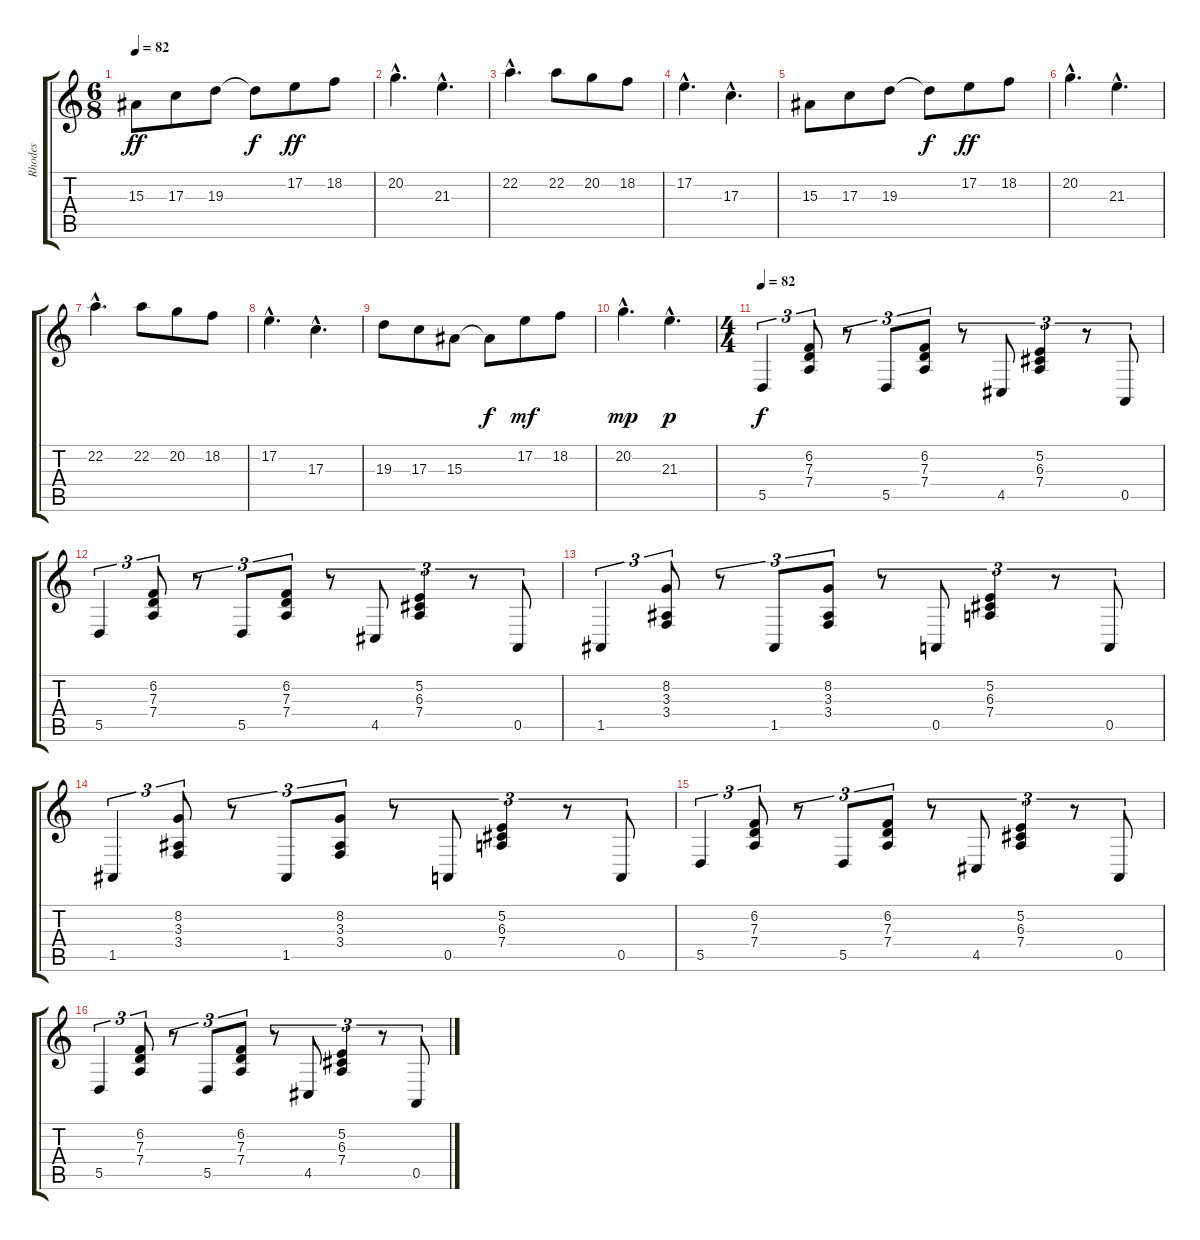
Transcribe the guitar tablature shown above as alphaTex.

\track ("Rhodes" "Rhodes") {instrument electricpiano1}
\staff {score tabs}
\tuning (E4 B3 G3 D3 A2 E2) {hide}
\ts (6 8)
\tempo 82
\clef g2
\ks c
15.3.8{dy ff} 17.3.8 19.3.8 19.3{t}.8{dy f} 17.2.8{dy ff} 18.2.8 |
20.2{hac}.4{d} 21.3{hac}.4{d} |
22.2{hac}.4{d} 22.2.8 20.2.8 18.2.8 |
17.2{hac}.4{d} 17.3{hac}.4{d} |
15.3.8 17.3.8 19.3.8 19.3{t}.8{dy f} 17.2.8{dy ff} 18.2.8 |
20.2{hac}.4{d} 21.3{hac}.4{d} |
22.2{hac}.4{d} 22.2.8 20.2.8 18.2.8 |
17.2{hac}.4{d} 17.3{hac}.4{d} |
19.3.8 17.3.8 15.3.8 15.3{t}.8{dy f} 17.2.8{dy mf} 18.2.8 |
20.2{hac}.4{d dy mp} 21.3{hac}.4{d dy p} |
\ts (4 4)
\tempo 82
5.5.4{tu (3 2) dy f volume 16} (6.2 7.3 7.4).8{tu (3 2)} r.8{tu (3 2)} 5.5.8{tu (3 2)} (6.2 7.3 7.4).8{tu (3 2)} r.8{tu (3 2)} 4.5.8{tu (3 2)} (5.2 6.3 7.4).4{tu (3 2)} r.8{tu (3 2)} 0.5.8{tu (3 2)} |
5.5.4{tu (3 2)} (6.2 7.3 7.4).8{tu (3 2)} r.8{tu (3 2)} 5.5.8{tu (3 2)} (6.2 7.3 7.4).8{tu (3 2)} r.8{tu (3 2)} 4.5.8{tu (3 2)} (5.2 6.3 7.4).4{tu (3 2)} r.8{tu (3 2)} 0.5.8{tu (3 2)} |
1.5.4{tu (3 2)} (8.2 3.3 3.4).8{tu (3 2)} r.8{tu (3 2)} 1.5.8{tu (3 2)} (8.2 3.3 3.4).8{tu (3 2)} r.8{tu (3 2)} 0.5.8{tu (3 2)} (5.2 6.3 7.4).4{tu (3 2)} r.8{tu (3 2)} 0.5.8{tu (3 2)} |
1.5.4{tu (3 2)} (8.2 3.3 3.4).8{tu (3 2)} r.8{tu (3 2)} 1.5.8{tu (3 2)} (8.2 3.3 3.4).8{tu (3 2)} r.8{tu (3 2)} 0.5.8{tu (3 2)} (5.2 6.3 7.4).4{tu (3 2)} r.8{tu (3 2)} 0.5.8{tu (3 2)} |
5.5.4{tu (3 2)} (6.2 7.3 7.4).8{tu (3 2)} r.8{tu (3 2)} 5.5.8{tu (3 2)} (6.2 7.3 7.4).8{tu (3 2)} r.8{tu (3 2)} 4.5.8{tu (3 2)} (5.2 6.3 7.4).4{tu (3 2)} r.8{tu (3 2)} 0.5.8{tu (3 2)} |
5.5.4{tu (3 2)} (6.2 7.3 7.4).8{tu (3 2)} r.8{tu (3 2)} 5.5.8{tu (3 2)} (6.2 7.3 7.4).8{tu (3 2)} r.8{tu (3 2)} 4.5.8{tu (3 2)} (5.2 6.3 7.4).4{tu (3 2)} r.8{tu (3 2)} 0.5.8{tu (3 2)}
